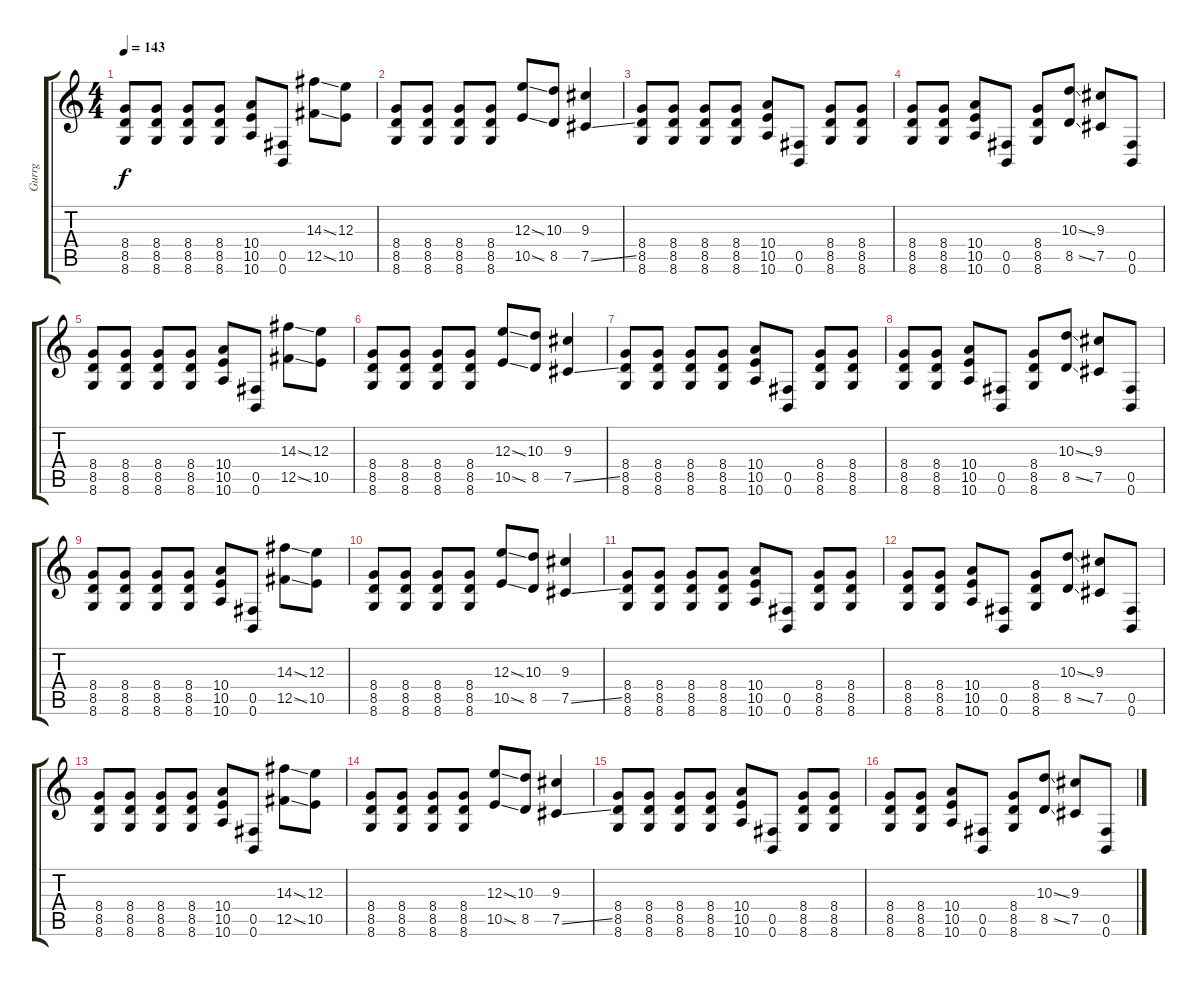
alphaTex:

\track ("Gurrg" "Gurrg") {instrument distortionguitar}
\staff {score tabs}
\tuning (Db4 Ab3 E3 B2 Gb2 B1) {hide}
\ts (4 4)
\tempo 143
\clef g2
\ks c
(8.4 8.5 8.6).8{dy f} (8.4 8.5 8.6).8 (8.4 8.5 8.6).8 (8.4 8.5 8.6).8 (10.4 10.5 10.6).8 (0.5 0.6).8 (14.3{ss} 12.5{ss}).8 (12.3 10.5).8 |
(8.4 8.5 8.6).8 (8.4 8.5 8.6).8 (8.4 8.5 8.6).8 (8.4 8.5 8.6).8 (12.3{ss} 10.5{ss}).8 (10.3 8.5).8 (9.3 7.5{ss}).4 |
(8.4 8.5 8.6).8 (8.4 8.5 8.6).8 (8.4 8.5 8.6).8 (8.4 8.5 8.6).8 (10.4 10.5 10.6).8 (0.5 0.6).8 (8.4 8.5 8.6).8 (8.4 8.5 8.6).8 |
(8.4 8.5 8.6).8 (8.4 8.5 8.6).8 (10.4 10.5 10.6).8 (0.5 0.6).8 (8.4 8.5 8.6).8 (10.3{ss} 8.5{ss}).8 (9.3 7.5).8 (0.5 0.6).8 |
(8.4 8.5 8.6).8 (8.4 8.5 8.6).8 (8.4 8.5 8.6).8 (8.4 8.5 8.6).8 (10.4 10.5 10.6).8 (0.5 0.6).8 (14.3{ss} 12.5{ss}).8 (12.3 10.5).8 |
(8.4 8.5 8.6).8 (8.4 8.5 8.6).8 (8.4 8.5 8.6).8 (8.4 8.5 8.6).8 (12.3{ss} 10.5{ss}).8 (10.3 8.5).8 (9.3 7.5{ss}).4 |
(8.4 8.5 8.6).8 (8.4 8.5 8.6).8 (8.4 8.5 8.6).8 (8.4 8.5 8.6).8 (10.4 10.5 10.6).8 (0.5 0.6).8 (8.4 8.5 8.6).8 (8.4 8.5 8.6).8 |
(8.4 8.5 8.6).8 (8.4 8.5 8.6).8 (10.4 10.5 10.6).8 (0.5 0.6).8 (8.4 8.5 8.6).8 (10.3{ss} 8.5{ss}).8 (9.3 7.5).8 (0.5 0.6).8 |
(8.4 8.5 8.6).8 (8.4 8.5 8.6).8 (8.4 8.5 8.6).8 (8.4 8.5 8.6).8 (10.4 10.5 10.6).8 (0.5 0.6).8 (14.3{ss} 12.5{ss}).8 (12.3 10.5).8 |
(8.4 8.5 8.6).8 (8.4 8.5 8.6).8 (8.4 8.5 8.6).8 (8.4 8.5 8.6).8 (12.3{ss} 10.5{ss}).8 (10.3 8.5).8 (9.3 7.5{ss}).4 |
(8.4 8.5 8.6).8 (8.4 8.5 8.6).8 (8.4 8.5 8.6).8 (8.4 8.5 8.6).8 (10.4 10.5 10.6).8 (0.5 0.6).8 (8.4 8.5 8.6).8 (8.4 8.5 8.6).8 |
(8.4 8.5 8.6).8 (8.4 8.5 8.6).8 (10.4 10.5 10.6).8 (0.5 0.6).8 (8.4 8.5 8.6).8 (10.3{ss} 8.5{ss}).8 (9.3 7.5).8 (0.5 0.6).8 |
(8.4 8.5 8.6).8 (8.4 8.5 8.6).8 (8.4 8.5 8.6).8 (8.4 8.5 8.6).8 (10.4 10.5 10.6).8 (0.5 0.6).8 (14.3{ss} 12.5{ss}).8 (12.3 10.5).8 |
(8.4 8.5 8.6).8 (8.4 8.5 8.6).8 (8.4 8.5 8.6).8 (8.4 8.5 8.6).8 (12.3{ss} 10.5{ss}).8 (10.3 8.5).8 (9.3 7.5{ss}).4 |
(8.4 8.5 8.6).8 (8.4 8.5 8.6).8 (8.4 8.5 8.6).8 (8.4 8.5 8.6).8 (10.4 10.5 10.6).8 (0.5 0.6).8 (8.4 8.5 8.6).8 (8.4 8.5 8.6).8 |
(8.4 8.5 8.6).8 (8.4 8.5 8.6).8 (10.4 10.5 10.6).8 (0.5 0.6).8 (8.4 8.5 8.6).8 (10.3{ss} 8.5{ss}).8 (9.3 7.5).8 (0.5 0.6).8
